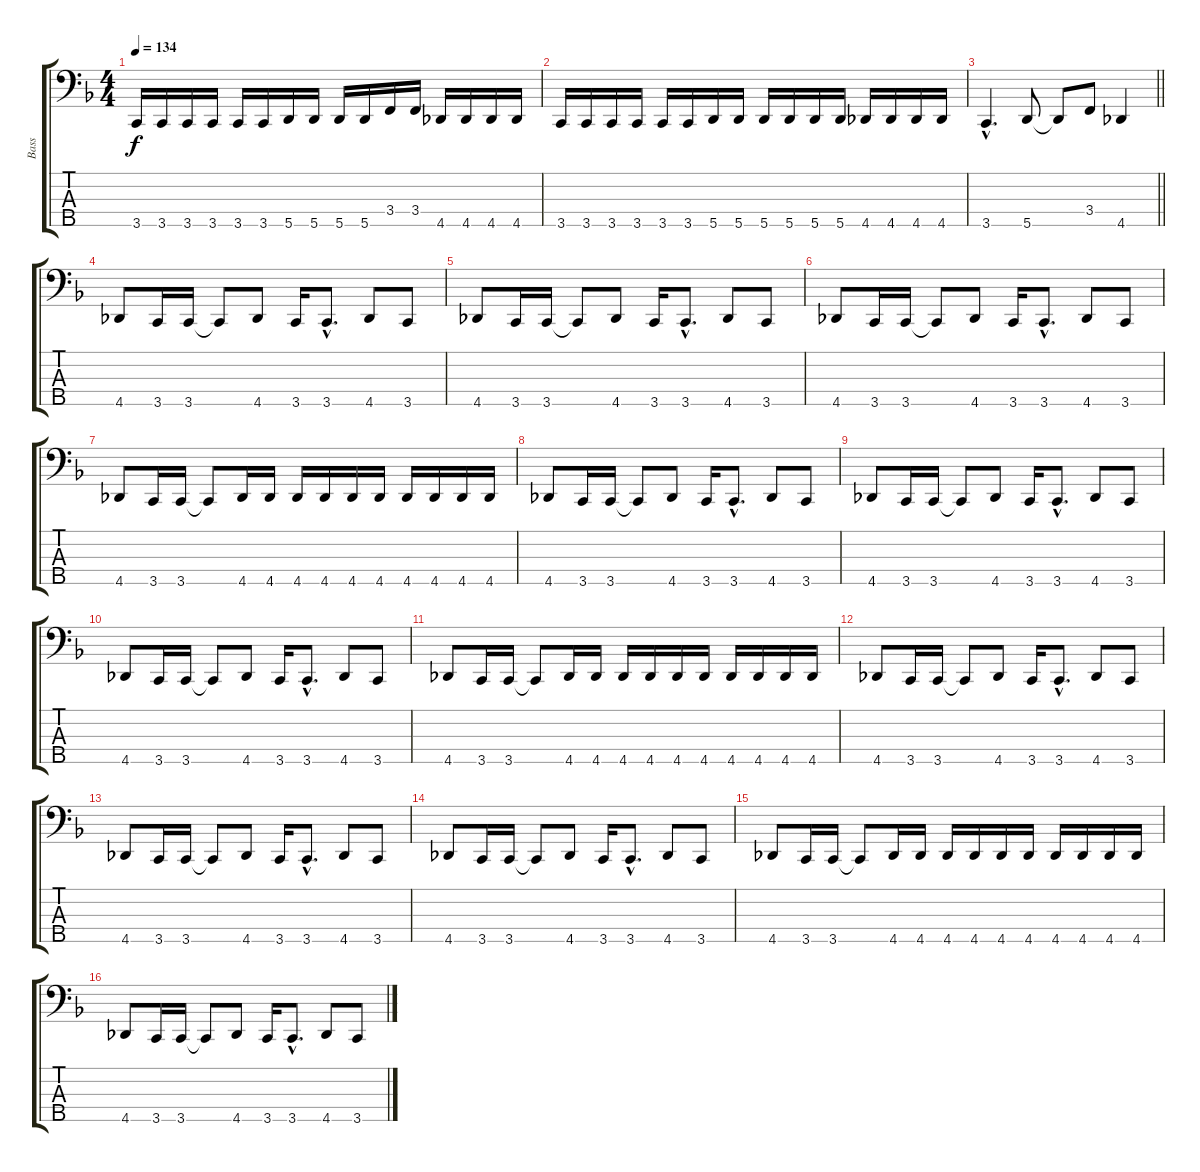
\track ("Bass" "Bass") {instrument electricbasspick}
\staff {score tabs}
\tuning (F2 C2 G1 D1 A0) {hide}
\ts (4 4)
\tempo 134
\clef f4
\ks dminor
3.5.16{dy f} 3.5.16 3.5.16 3.5.16 3.5.16 3.5.16 5.5.16 5.5.16 5.5.16 5.5.16 3.4.16 3.4.16 4.5.16 4.5.16 4.5.16 4.5.16 |
3.5.16 3.5.16 3.5.16 3.5.16 3.5.16 3.5.16 5.5.16 5.5.16 5.5.16 5.5.16 5.5.16 5.5.16 4.5.16 4.5.16 4.5.16 4.5.16 |
\barLineRight lightlight
3.5{hac}.4{d} 5.5.8 5.5{t}.8 3.4.8 4.5.4 |
4.5.8 3.5.16 3.5.16 3.5{t}.8 4.5.8 3.5.16 3.5{hac}.8{d} 4.5.8 3.5.8 |
4.5.8 3.5.16 3.5.16 3.5{t}.8 4.5.8 3.5.16 3.5{hac}.8{d} 4.5.8 3.5.8 |
4.5.8 3.5.16 3.5.16 3.5{t}.8 4.5.8 3.5.16 3.5{hac}.8{d} 4.5.8 3.5.8 |
4.5.8 3.5.16 3.5.16 3.5{t}.8 4.5.16 4.5.16 4.5.16 4.5.16 4.5.16 4.5.16 4.5.16 4.5.16 4.5.16 4.5.16 |
4.5.8 3.5.16 3.5.16 3.5{t}.8 4.5.8 3.5.16 3.5{hac}.8{d} 4.5.8 3.5.8 |
4.5.8 3.5.16 3.5.16 3.5{t}.8 4.5.8 3.5.16 3.5{hac}.8{d} 4.5.8 3.5.8 |
4.5.8 3.5.16 3.5.16 3.5{t}.8 4.5.8 3.5.16 3.5{hac}.8{d} 4.5.8 3.5.8 |
4.5.8 3.5.16 3.5.16 3.5{t}.8 4.5.16 4.5.16 4.5.16 4.5.16 4.5.16 4.5.16 4.5.16 4.5.16 4.5.16 4.5.16 |
4.5.8 3.5.16 3.5.16 3.5{t}.8 4.5.8 3.5.16 3.5{hac}.8{d} 4.5.8 3.5.8 |
4.5.8 3.5.16 3.5.16 3.5{t}.8 4.5.8 3.5.16 3.5{hac}.8{d} 4.5.8 3.5.8 |
4.5.8 3.5.16 3.5.16 3.5{t}.8 4.5.8 3.5.16 3.5{hac}.8{d} 4.5.8 3.5.8 |
4.5.8 3.5.16 3.5.16 3.5{t}.8 4.5.16 4.5.16 4.5.16 4.5.16 4.5.16 4.5.16 4.5.16 4.5.16 4.5.16 4.5.16 |
4.5.8 3.5.16 3.5.16 3.5{t}.8 4.5.8 3.5.16 3.5{hac}.8{d} 4.5.8 3.5.8
